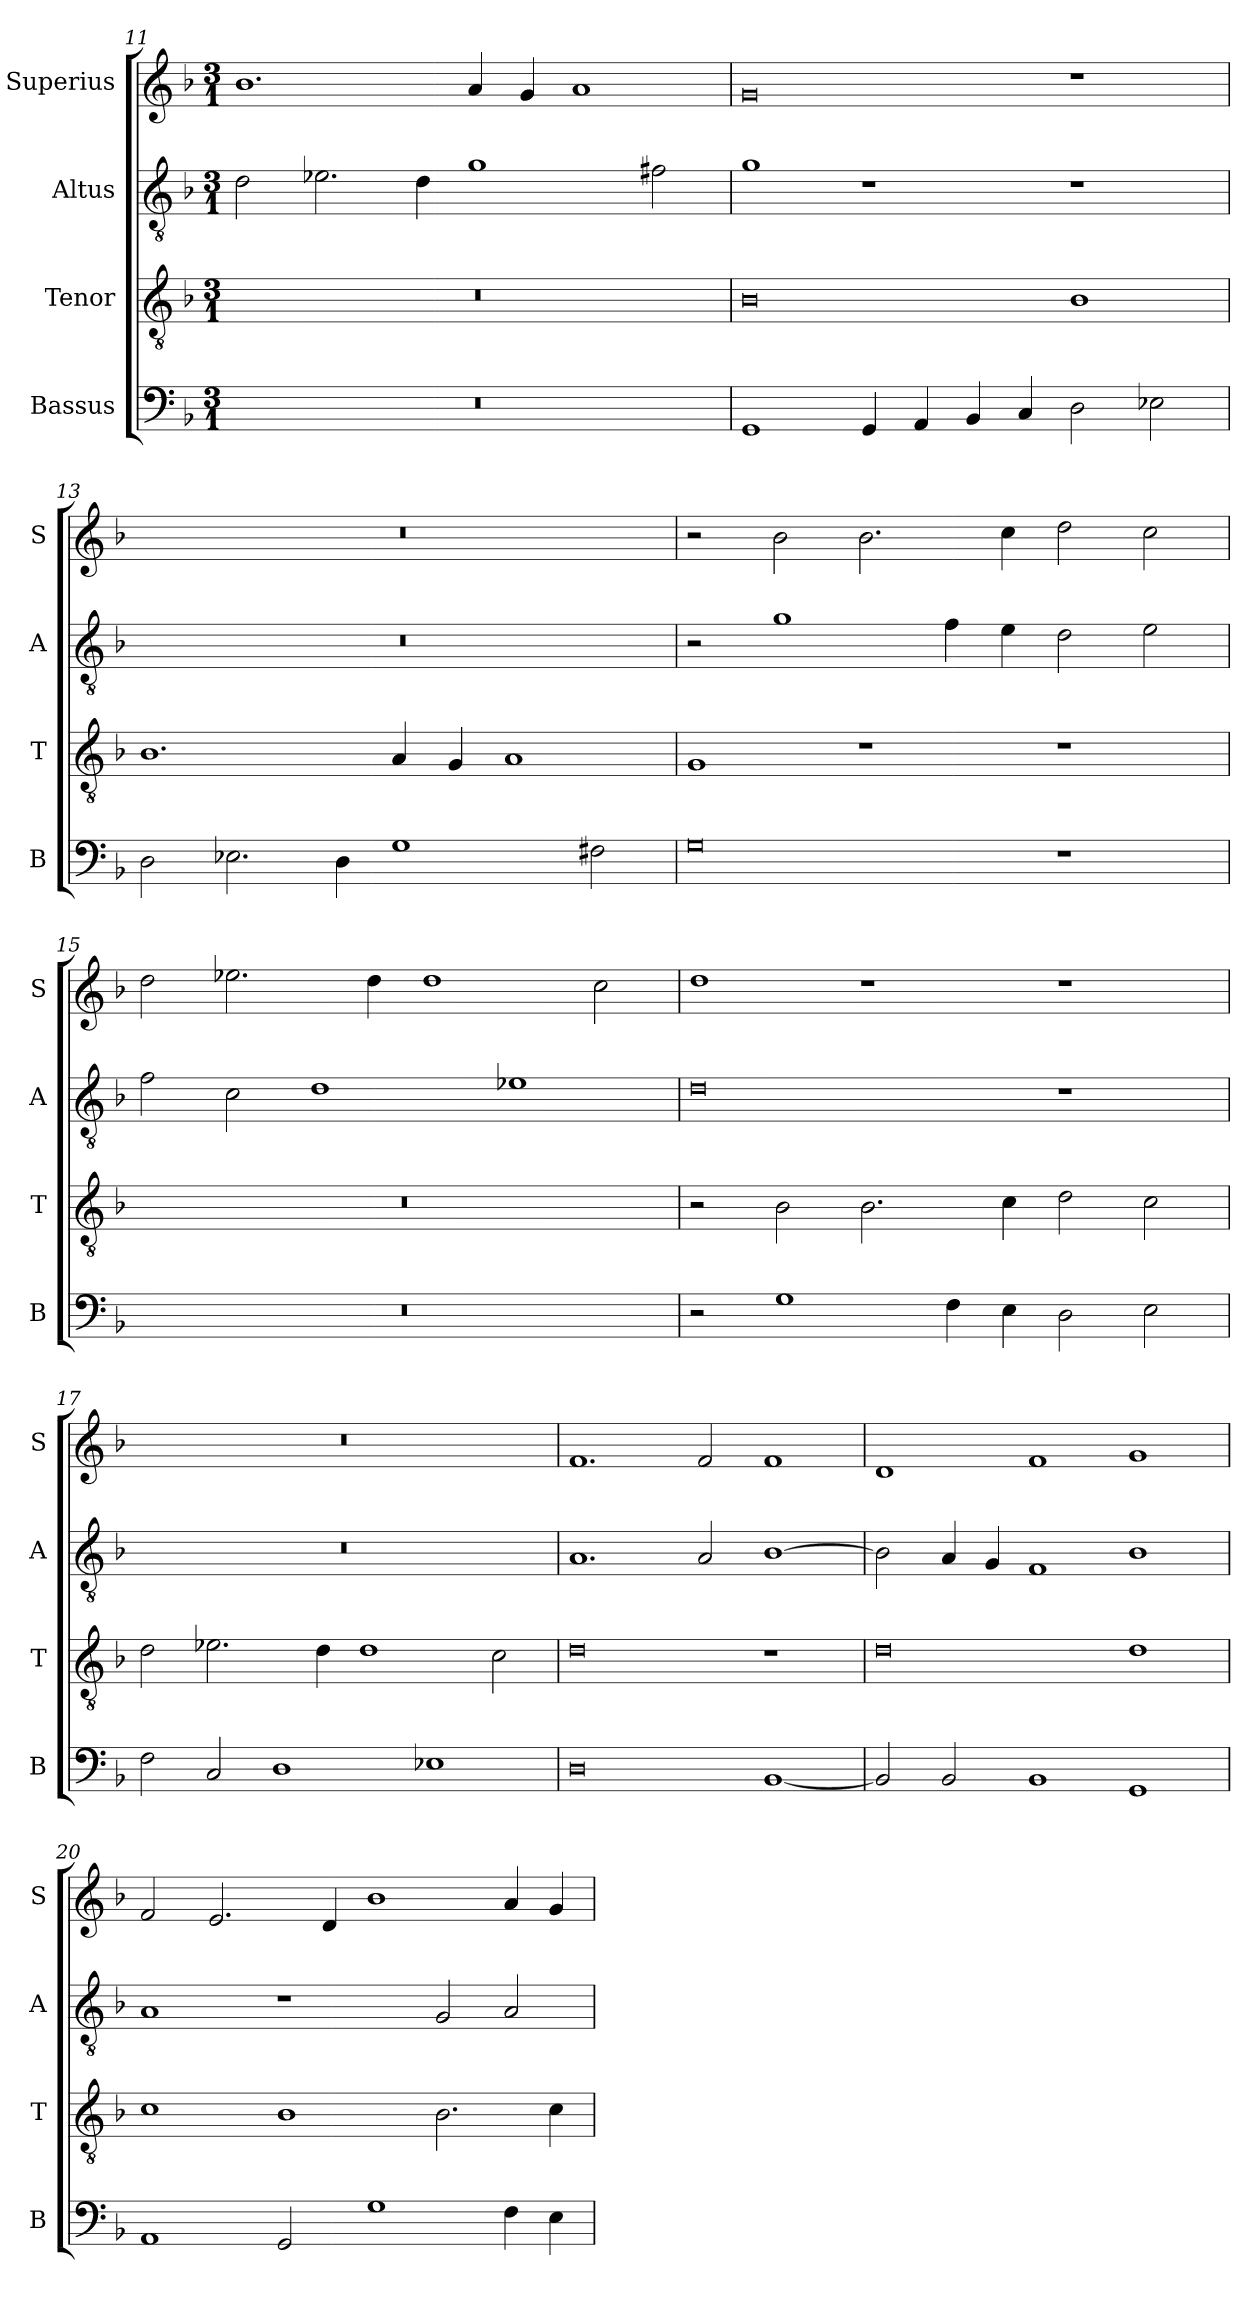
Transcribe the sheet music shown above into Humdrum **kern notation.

**kern	**kern	**kern	**kern
*part4	*part3	*part2	*part1
*staff4	*staff3	*staff2	*staff1
*I"Bassus	*I"Tenor	*I"Altus	*I"Superius
*I'B	*I'T	*I'A	*I'S
*clefF4	*clefGv2	*clefGv2	*clefG2
*k[b-]	*k[b-]	*k[b-]	*k[b-]
*M3/1	*M3/1	*M3/1	*M3/1
=11	=11	=11	=11
0.r	0.r	2d\	1.b-
.	.	2.e-X\	.
.	.	4d\	.
.	.	1g	4a/
.	.	.	4g/
.	.	.	1a
.	.	2f#X\	.
=12	=12	=12	=12
1GG	0B-	1g	0g
4GG/	.	1r	.
4AA/	.	.	.
4BB-/	.	.	.
4C/	.	.	.
2D\	1B-	1r	1r
2E-X\	.	.	.
=13	=13	=13	=13
2D\	1.B-	0.r	0.r
2.E-X\	.	.	.
4D\	.	.	.
1G	4A/	.	.
.	4G/	.	.
.	1A	.	.
2F#X\	.	.	.
=14	=14	=14	=14
0G	1G	2r	2r
.	.	1g	2b-\
.	1r	.	2.b-\
.	.	4f\	.
.	.	4e\	4cc\
1r	1r	2d\	2dd\
.	.	2e\	2cc\
=15	=15	=15	=15
0.r	0.r	2f\	2dd\
.	.	2c\	2.ee-X\
.	.	1d	.
.	.	.	4dd\
.	.	.	1dd
.	.	1e-X	.
.	.	.	2cc\
=16	=16	=16	=16
2r	2r	0d	1dd
1G	2B-\	.	.
.	2.B-\	.	1r
4F\	.	.	.
4E\	4c\	.	.
2D\	2d\	1r	1r
2E\	2c\	.	.
=17	=17	=17	=17
2F\	2d\	0.r	0.r
2C/	2.e-X\	.	.
1D	.	.	.
.	4d\	.	.
.	1d	.	.
1E-X	.	.	.
.	2c\	.	.
=18	=18	=18	=18
0D	0d	1.A	1.f
.	.	2A/	2f/
[1BB-	1r	[1B-	1f
=19	=19	=19	=19
2BB-/]	0d	2B-\]	1d
2BB-/	.	4A/	.
.	.	4G/	.
1BB-	.	1F	1f
1GG	1d	1B-	1g
=20	=20	=20	=20
1AA	1c	1A	2f/
.	.	.	2.e/
2GG/	1B-	1r	.
.	.	.	4d/
1G	.	.	1b-
.	2.B-\	2G/	.
4F\	.	2A/	4a/
4E\	4c\	.	4g/
=	=	=	=
*-	*-	*-	*-
